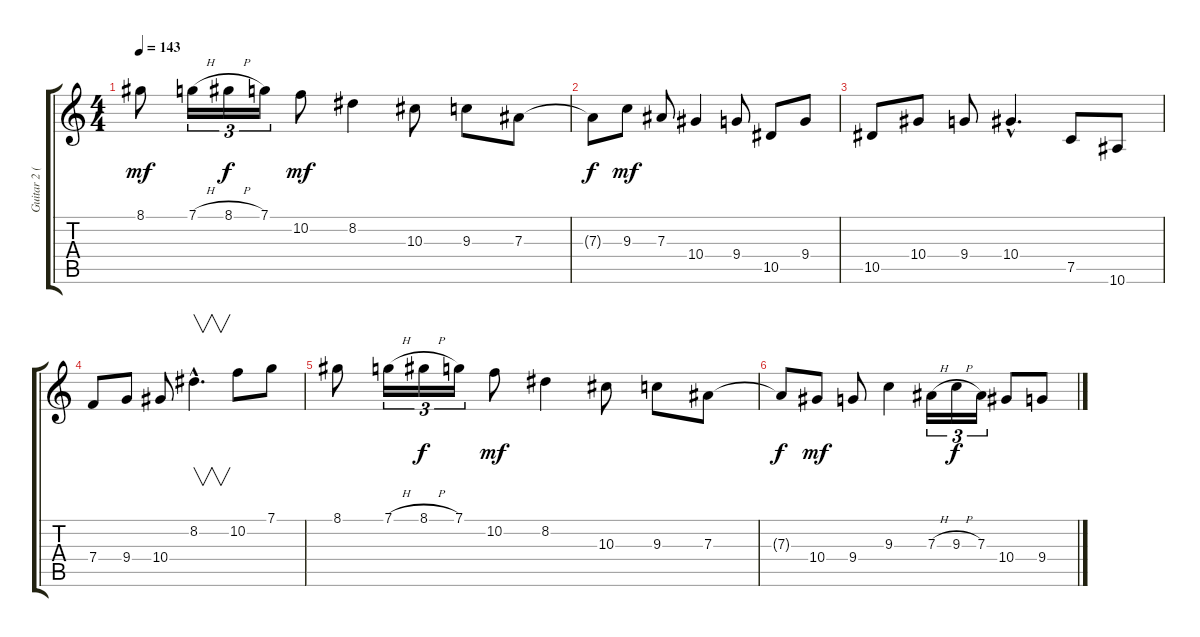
\track ("Guitar 2 (Lead)" "Guitar 2 (") {instrument distortionguitar}
\staff {score tabs}
\tuning (C4 G3 Eb3 Bb2 F2 C2) {hide}
\ts (4 4)
\tempo 143
\clef g2
\ks c
8.1.8{dy mf} 7.1{h}.16{tu (3 2)} 8.1{h}.16{tu (3 2) dy f} 7.1.16{tu (3 2)} 10.2.8{dy mf} 8.2.4 10.3.8 9.3.8 7.3.8 |
7.3{t}.8{dy f} 9.3.8{dy mf} 7.3.8 10.4.4 9.4.8 10.5.8 9.4.8 |
10.5.8 10.4.8 9.4.8 10.4{hac}.4{d} 7.5.8 10.6.8 |
7.4.8 9.4.8 10.4.8 8.2{hac}.4{v d} 10.2.8 7.1.8 |
8.1.8 7.1{h}.16{tu (3 2)} 8.1{h}.16{tu (3 2) dy f} 7.1.16{tu (3 2)} 10.2.8{dy mf} 8.2.4 10.3.8 9.3.8 7.3.8 |
7.3{t}.8{dy f} 10.4.8{dy mf} 9.4.8 9.3.4 7.3{h}.16{tu (3 2)} 9.3{h}.16{tu (3 2) dy f} 7.3.16{tu (3 2)} 10.4.8 9.4.8
